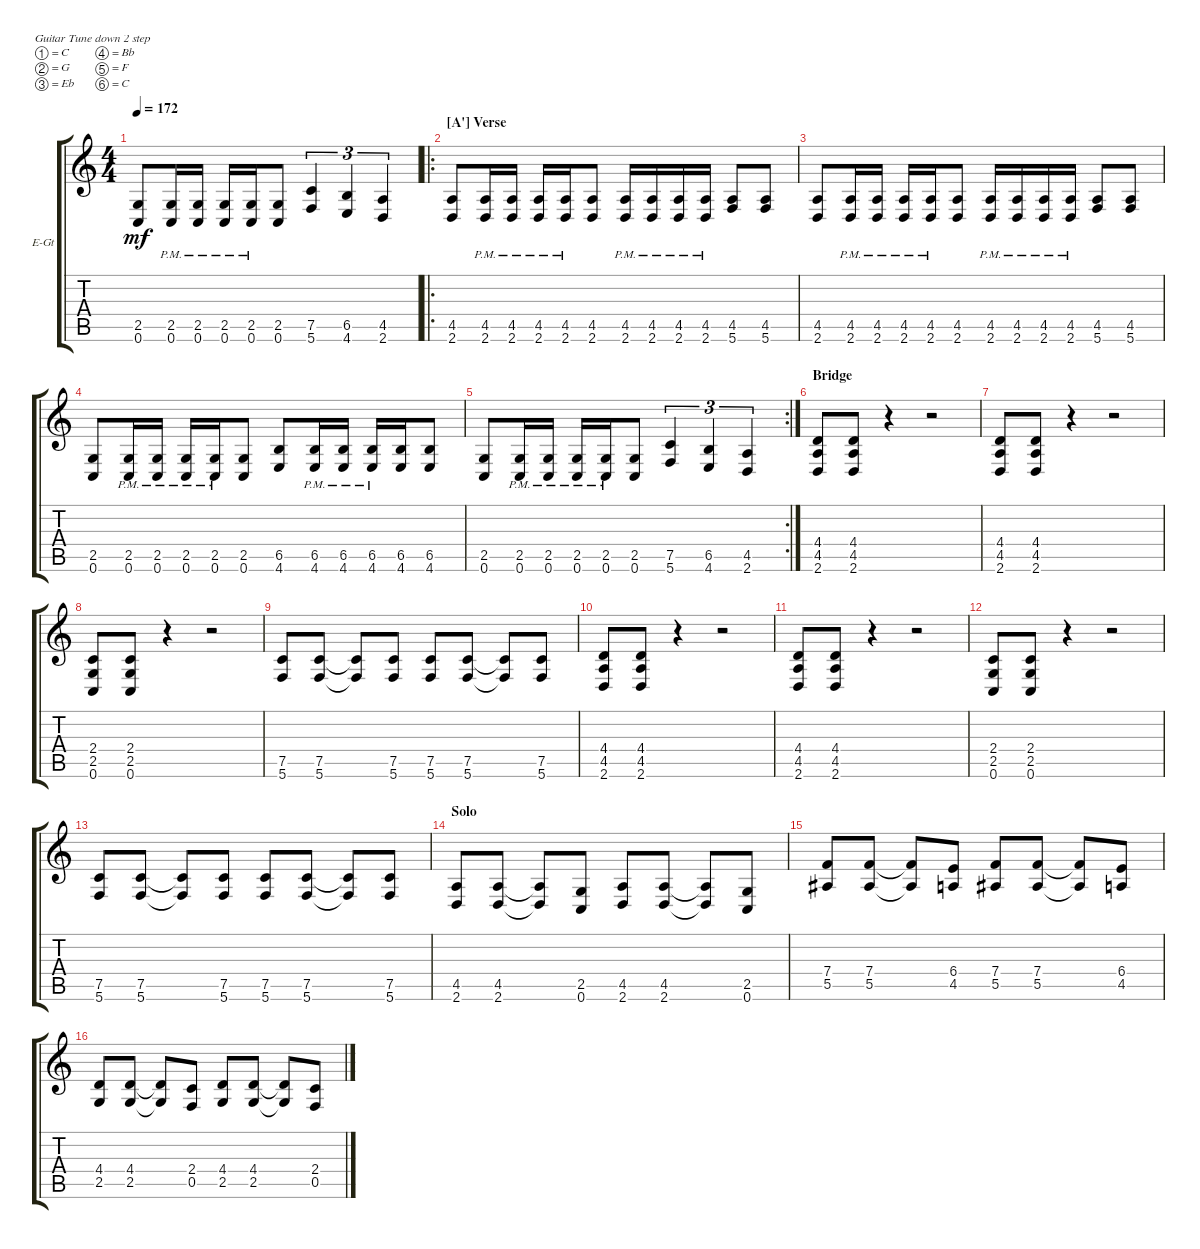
\bracketExtendMode groupsimilarinstruments
\firstSystemTrackNameOrientation horizontal
\otherSystemsTrackNameOrientation horizontal
\track ("Lead Guitar" "E-Gt") {instrument distortionguitar}
\staff {score tabs}
\tuning (C4 G3 Eb3 Bb2 F2 C2)
\ts (4 4)
\tempo 172
\clef g2
\ks c
(0.6 2.5).8{dy mf} (0.6{pm} 2.5{pm}).16 (0.6{pm} 2.5{pm}).16 (0.6{pm} 2.5{pm}).16 (0.6{pm} 2.5{pm}).16 (0.6 2.5).8 (5.6 7.5).4{tu (3 2)} (4.6 6.5).4{tu (3 2)} (2.6 4.5).4{tu (3 2)} |
\ro
\section ("A'" "Verse")
(2.6 4.5).8 (2.6{pm} 4.5{pm}).16 (2.6{pm} 4.5{pm}).16 (2.6{pm} 4.5{pm}).16 (2.6{pm} 4.5{pm}).16 (2.6 4.5).8 (2.6{pm} 4.5{pm}).16 (2.6{pm} 4.5{pm}).16 (2.6{pm} 4.5{pm}).16 (2.6{pm} 4.5{pm}).16 (5.6 4.5).8 (5.6 4.5).8 |
(2.6 4.5).8 (2.6{pm} 4.5{pm}).16 (2.6{pm} 4.5{pm}).16 (2.6{pm} 4.5{pm}).16 (2.6{pm} 4.5{pm}).16 (2.6 4.5).8 (2.6{pm} 4.5{pm}).16 (2.6{pm} 4.5{pm}).16 (2.6{pm} 4.5{pm}).16 (2.6{pm} 4.5{pm}).16 (5.6 4.5).8 (5.6 4.5).8 |
(0.6 2.5).8 (0.6{pm} 2.5{pm}).16 (0.6{pm} 2.5{pm}).16 (0.6{pm} 2.5{pm}).16 (0.6{pm} 2.5{pm}).16 (0.6 2.5).8 (4.6 6.5).8 (4.6{pm} 6.5{pm}).16 (4.6{pm} 6.5{pm}).16 (4.6{pm} 6.5{pm}).16 (4.6 6.5).16 (4.6 6.5).8 |
\rc 2
(0.6 2.5).8 (0.6{pm} 2.5{pm}).16 (0.6{pm} 2.5{pm}).16 (0.6{pm} 2.5{pm}).16 (0.6{pm} 2.5{pm}).16 (0.6 2.5).8 (5.6 7.5).4{tu (3 2)} (4.6 6.5).4{tu (3 2)} (2.6 4.5).4{tu (3 2)} |
\section ("" "Bridge")
(2.6 4.5 4.4).8 (2.6 4.5 4.4).8 r.4 r.2 |
(2.6 4.5 4.4).8 (2.6 4.5 4.4).8 r.4 r.2 |
(0.6 2.5 2.4).8 (0.6 2.5 2.4).8 r.4 r.2 |
(5.6 7.5).8 (5.6 7.5).8 (5.6{t} 7.5{t}).8 (5.6 7.5).8 (5.6 7.5).8 (5.6 7.5).8 (5.6{t} 7.5{t}).8 (5.6 7.5).8 |
(2.6 4.5 4.4).8 (2.6 4.5 4.4).8 r.4 r.2 |
(2.6 4.5 4.4).8 (2.6 4.5 4.4).8 r.4 r.2 |
(0.6 2.5 2.4).8 (0.6 2.5 2.4).8 r.4 r.2 |
(5.6 7.5).8 (5.6 7.5).8 (5.6{t} 7.5{t}).8 (5.6 7.5).8 (5.6 7.5).8 (5.6 7.5).8 (5.6{t} 7.5{t}).8 (5.6 7.5).8 |
\section ("" "Solo")
(2.6 4.5).8 (4.5 2.6).8 (2.6{t} 4.5{t}).8 (2.5 0.6).8 (2.6 4.5).8 (2.6 4.5).8 (2.6{t} 4.5{t}).8 (0.6 2.5).8 |
(5.5{acc #} 7.4).8 (5.5{acc #} 7.4).8 (5.5{t acc #} 7.4{t}).8 (4.5 6.4).8 (5.5{acc #} 7.4).8 (5.5{acc #} 7.4).8 (5.5{t acc #} 7.4{t}).8 (4.5 6.4).8 |
(2.5 4.4).8 (2.5 4.4).8 (2.5{t} 4.4{t}).8 (0.5 2.4).8 (2.5 4.4).8 (2.5 4.4).8 (2.5{t} 4.4{t}).8 (0.5 2.4).8
